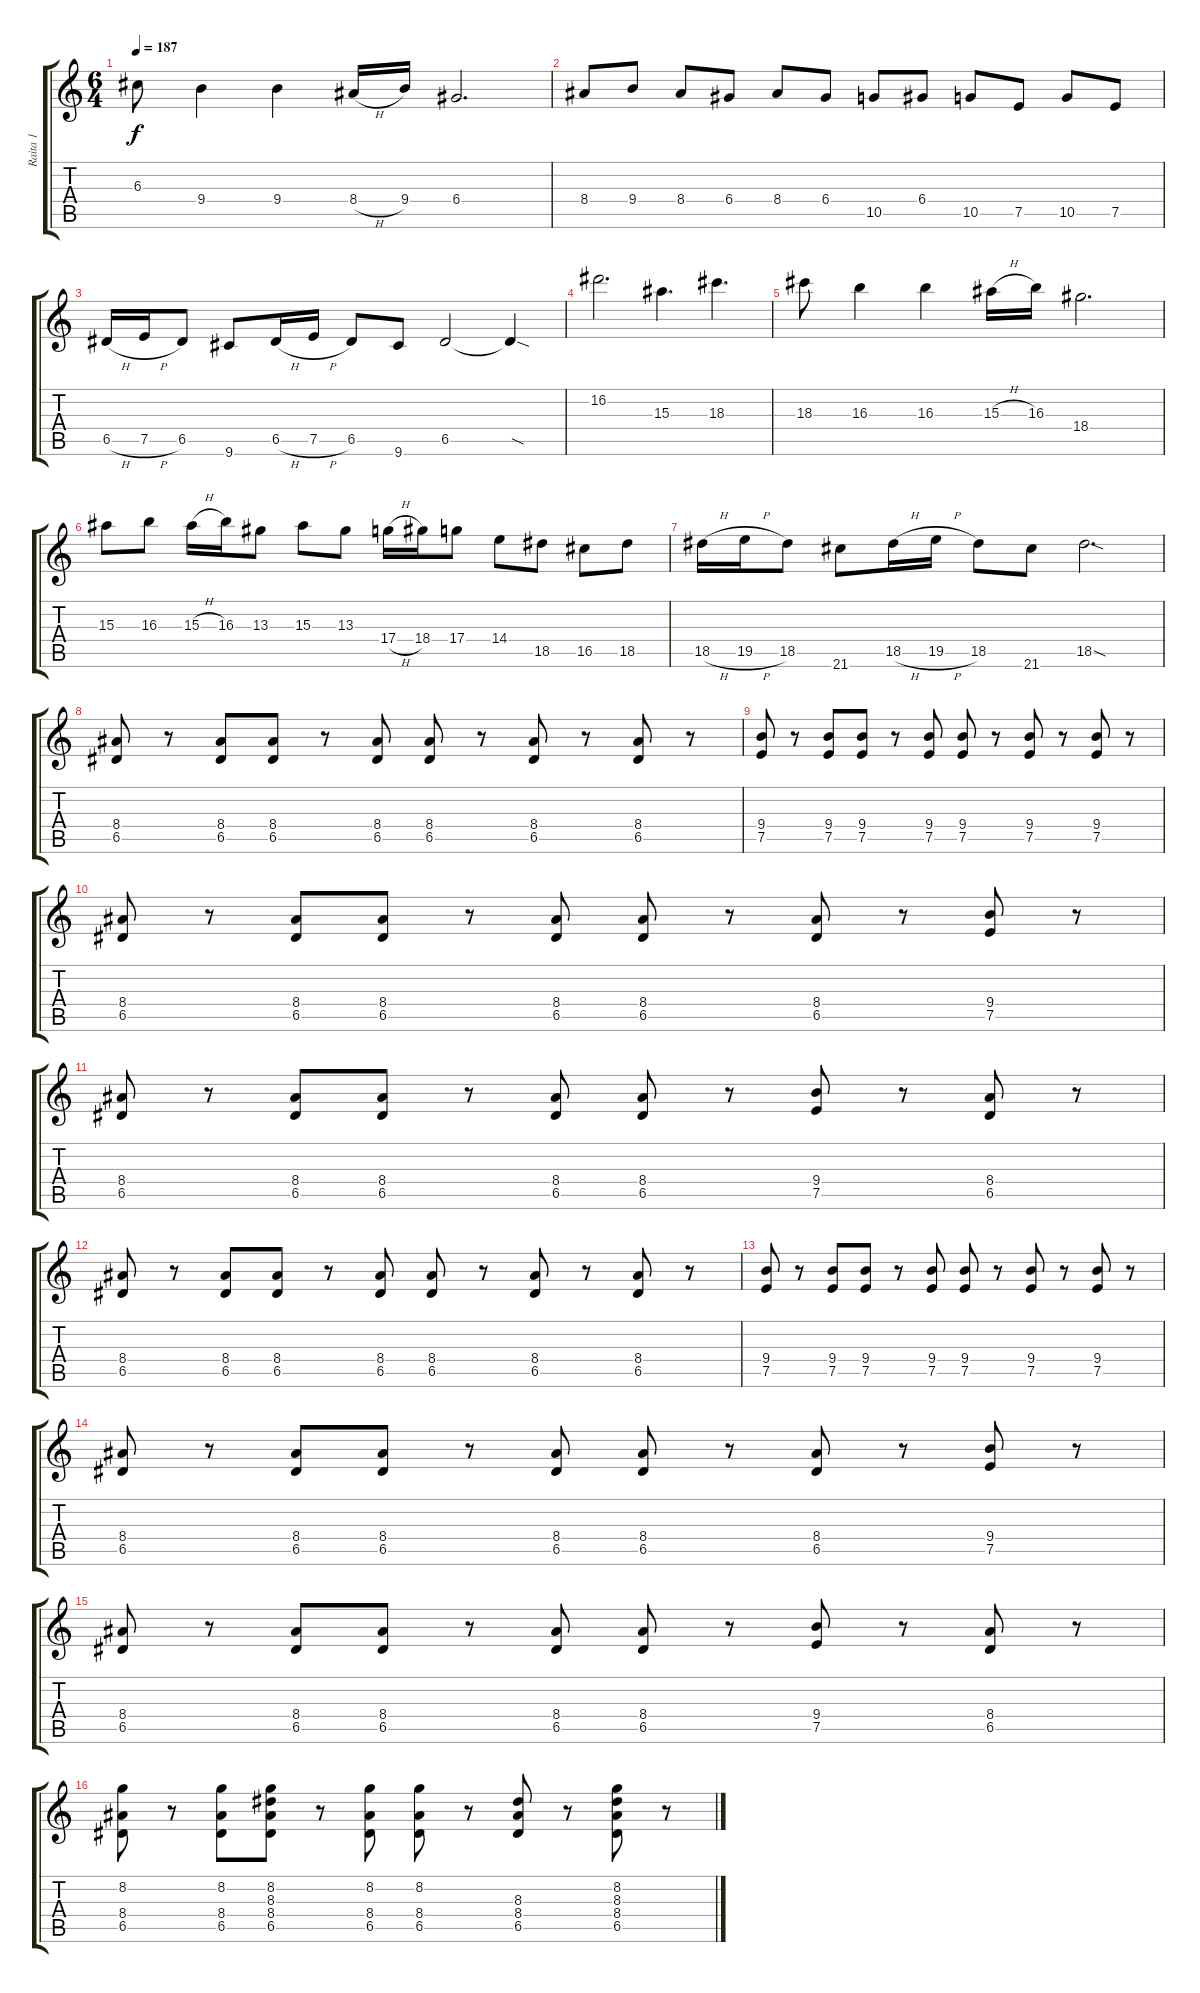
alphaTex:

\track ("Raita 1" "Raita 1") {instrument distortionguitar}
\staff {score tabs}
\tuning (E4 B3 G3 D3 A2 E2) {hide}
\ts (6 4)
\tempo 187
\clef g2
\ks c
6.3.8{dy f} 9.4.4 9.4.4 8.4{h}.16 9.4.16 6.4.2{d} |
8.4.8 9.4.8 8.4.8 6.4.8 8.4.8 6.4.8 10.5.8 6.4.8 10.5.8 7.5.8 10.5.8 7.5.8 |
6.5{h}.16 7.5{h}.16 6.5.8 9.6.8 6.5{h}.16 7.5{h}.16 6.5.8 9.6.8 6.5.2 6.5{sod t}.4 |
16.2.2{d} 15.3.4{d} 18.3.4{d} |
18.3.8 16.3.4 16.3.4 15.3{h}.16 16.3.16 18.4.2{d} |
15.3.8 16.3.8 15.3{h}.16 16.3.16 13.3.8 15.3.8 13.3.8 17.4{h}.16 18.4.16 17.4.8 14.4.8 18.5.8 16.5.8 18.5.8 |
18.5{h}.16 19.5{h}.16 18.5.8 21.6.8 18.5{h}.16 19.5{h}.16 18.5.8 21.6.8 18.5{sod}.2{d} |
(8.4 6.5).8 r.8 (8.4 6.5).8 (8.4 6.5).8 r.8 (8.4 6.5).8 (8.4 6.5).8 r.8 (8.4 6.5).8 r.8 (8.4 6.5).8 r.8 |
(9.4 7.5).8 r.8 (9.4 7.5).8 (9.4 7.5).8 r.8 (9.4 7.5).8 (9.4 7.5).8 r.8 (9.4 7.5).8 r.8 (9.4 7.5).8 r.8 |
(8.4 6.5).8 r.8 (8.4 6.5).8 (8.4 6.5).8 r.8 (8.4 6.5).8 (8.4 6.5).8 r.8 (8.4 6.5).8 r.8 (9.4 7.5).8 r.8 |
(8.4 6.5).8 r.8 (8.4 6.5).8 (8.4 6.5).8 r.8 (8.4 6.5).8 (8.4 6.5).8 r.8 (9.4 7.5).8 r.8 (8.4 6.5).8 r.8 |
(8.4 6.5).8 r.8 (8.4 6.5).8 (8.4 6.5).8 r.8 (8.4 6.5).8 (8.4 6.5).8 r.8 (8.4 6.5).8 r.8 (8.4 6.5).8 r.8 |
(9.4 7.5).8 r.8 (9.4 7.5).8 (9.4 7.5).8 r.8 (9.4 7.5).8 (9.4 7.5).8 r.8 (9.4 7.5).8 r.8 (9.4 7.5).8 r.8 |
(8.4 6.5).8 r.8 (8.4 6.5).8 (8.4 6.5).8 r.8 (8.4 6.5).8 (8.4 6.5).8 r.8 (8.4 6.5).8 r.8 (9.4 7.5).8 r.8 |
(8.4 6.5).8 r.8 (8.4 6.5).8 (8.4 6.5).8 r.8 (8.4 6.5).8 (8.4 6.5).8 r.8 (9.4 7.5).8 r.8 (8.4 6.5).8 r.8 |
(8.2 8.4 6.5).8 r.8 (8.2 8.4 6.5).8 (8.2 8.3 8.4 6.5).8 r.8 (8.2 8.4 6.5).8 (8.2 8.4 6.5).8 r.8 (8.3 8.4 6.5).8 r.8 (8.2 8.3 8.4 6.5).8 r.8
